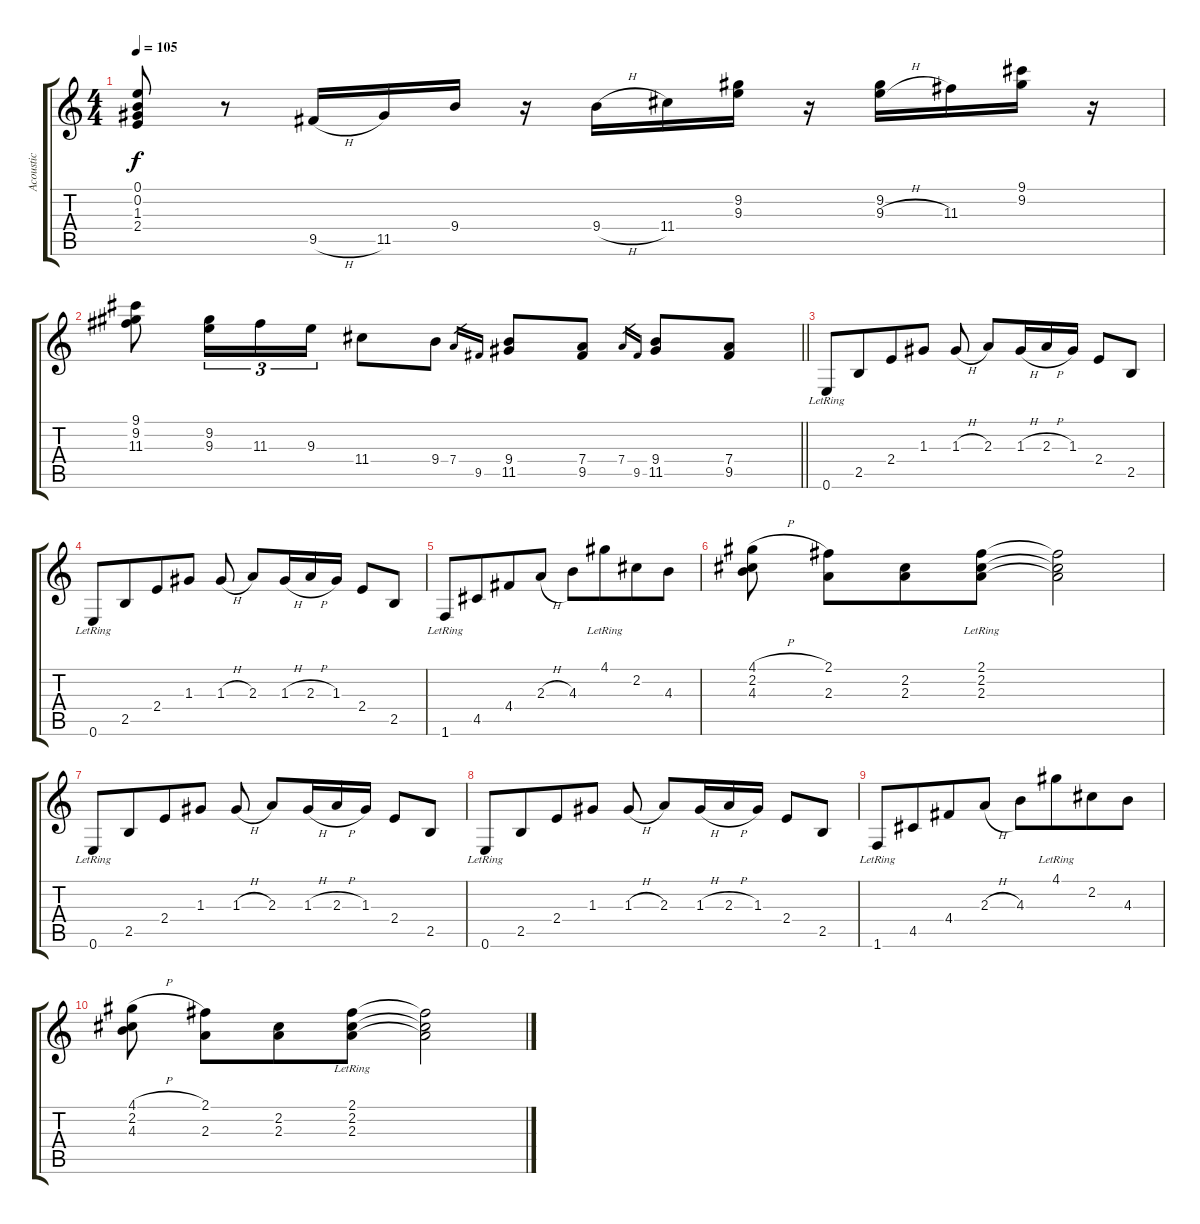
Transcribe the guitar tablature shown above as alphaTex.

\track ("Acoustic" "Acoustic") {instrument acousticguitarsteel}
\staff {score tabs}
\tuning (E4 B3 G3 D3 A2 E2) {hide}
\ts (4 4)
\tempo 105
\clef g2
\ks c
(0.1 0.2 1.3 2.4).8{dy f} r.8 9.5{h}.16 11.5.16 9.4.16 r.16 9.4{h}.16 11.4.16 (9.2 9.3).16 r.16 (9.2 9.3{h}).16 11.3.16 (9.1 9.2).16 r.16 |
\barLineRight lightlight
(9.1 9.2 11.3).8 (9.2 9.3).16{tu (3 2)} 11.3.16{tu (3 2)} 9.3.16{tu (3 2)} 11.4.8 9.4.8 7.4.16{gr} 9.5.16{gr} (9.4 11.5).8 (7.4 9.5).8 7.4.16{gr} 9.5.16{gr} (9.4 11.5).8 (7.4 9.5).8 |
0.6{lr}.8{volume 10} 2.5.8{beam merge} 2.4.8 1.3.8 1.3{h}.8{beam split} 2.3.8{beam merge} 1.3{h}.16 2.3{h}.16 1.3.16{beam split} 2.4.8{beam merge} 2.5.8 |
0.6{lr}.8 2.5.8{beam merge} 2.4.8 1.3.8 1.3{h}.8{beam split} 2.3.8{beam merge} 1.3{h}.16 2.3{h}.16 1.3.16{beam split} 2.4.8{beam merge} 2.5.8 |
1.6{lr}.8 4.5.8{beam merge} 4.4.8 2.3{h}.8 4.3.8 4.1{lr}.8{beam merge} 2.2.8 4.3.8 |
(4.1{h} 2.2 4.3).8{beam split} (2.1 2.3).8{beam merge} (2.2 2.3).8{beam merge} (2.1 2.2{lr} 2.3).8 (2.1{t} 2.2{t} 2.3{t}).2 |
0.6{lr}.8 2.5.8{beam merge} 2.4.8 1.3.8 1.3{h}.8{beam split} 2.3.8{beam merge} 1.3{h}.16 2.3{h}.16 1.3.16{beam split} 2.4.8{beam merge} 2.5.8 |
0.6{lr}.8 2.5.8{beam merge} 2.4.8 1.3.8 1.3{h}.8{beam split} 2.3.8{beam merge} 1.3{h}.16 2.3{h}.16 1.3.16{beam split} 2.4.8{beam merge} 2.5.8 |
1.6{lr}.8 4.5.8{beam merge} 4.4.8 2.3{h}.8 4.3.8 4.1{lr}.8{beam merge} 2.2.8 4.3.8 |
(4.1{h} 2.2 4.3).8{beam split} (2.1 2.3).8{beam merge} (2.2 2.3).8{beam merge} (2.1 2.2{lr} 2.3).8 (2.1{t} 2.2{t} 2.3{t}).2
